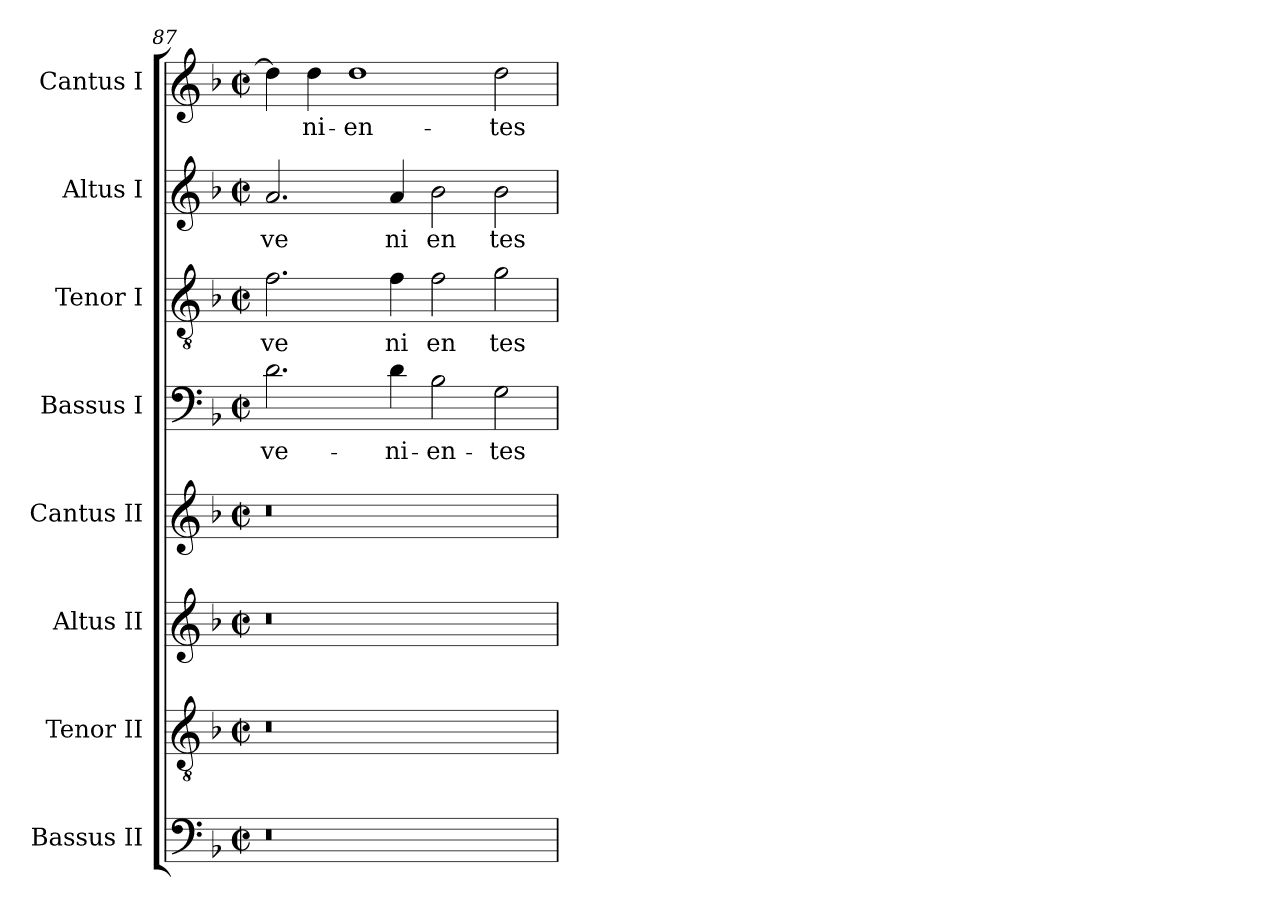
**kern	**kern	**kern	**kern	**kern	**text	**kern	**text	**kern	**text	**kern	**text
*part8	*part7	*part6	*part5	*part4	*part4	*part3	*part3	*part2	*part2	*part1	*part1
*staff8	*staff7	*staff6	*staff5	*staff4	*staff4	*staff3	*staff3	*staff2	*staff2	*staff1	*staff1
*I"Bassus II	*I"Tenor II	*I"Altus II	*I"Cantus II	*I"Bassus I	*	*I"Tenor I	*	*I"Altus I	*	*I"Cantus I	*
*I'Bassus II	*I'Tenor II	*I'Altus II	*I'Cantus II	*I'Bassus I	*	*I'Tenor I	*	*I'Altus I	*	*I'Cantus I	*
*clefF4	*clefGv2	*clefG2	*clefG2	*clefF4	*	*clefGv2	*	*clefG2	*	*clefG2	*
*k[b-]	*k[b-]	*k[b-]	*k[b-]	*k[b-]	*	*k[b-]	*	*k[b-]	*	*k[b-]	*
*F:	*F:	*F:	*F:	*F:	*	*F:	*	*F:	*	*F:	*
*M2/2	*M2/2	*M2/2	*M2/2	*M2/2	*	*M2/2	*	*M2/2	*	*M2/2	*
*met(c|)	*met(c|)	*met(c|)	*met(c|)	*met(c|)	*	*met(c|)	*	*met(c|)	*	*met(c|)	*
=87	=87	=87	=87	=87	=87	=87	=87	=87	=87	=87	=87
!	!	!	!	!	!LO:LY:b:cj	!	!LO:LY:b:cj	!	!LO:LY:b:cj	!	!LO:LY:b:cj
0r	0r	0r	0r	2.d\	ve-	2.f\	ve	2.a/	ve	4dd\]	--
!	!	!	!	!	!	!	!	!	!	!	!LO:LY:b:cj
.	.	.	.	.	.	.	.	.	.	4dd\	-ni-
!	!	!	!	!	!	!	!	!	!	!	!LO:LY:b:cj
.	.	.	.	.	.	.	.	.	.	1dd	-en-
!	!	!	!	!	!LO:LY:b:cj	!	!LO:LY:b:cj	!	!LO:LY:b:cj	!	!
.	.	.	.	4d\	-ni-	4f\	ni	4a/	ni	.	.
!	!	!	!	!	!LO:LY:b:cj	!	!LO:LY:b:cj	!	!LO:LY:b:cj	!	!
.	.	.	.	2B-\	-en-	2f\	en	2b-\	en	.	.
!	!	!	!	!	!LO:LY:b:cj	!	!LO:LY:b:cj	!	!LO:LY:b:cj	!	!LO:LY:b:cj
.	.	.	.	2G\	-tes	2g\	tes	2b-\	tes	2dd\	-tes
=	=	=	=	=	=	=	=	=	=	=	=
*-	*-	*-	*-	*-	*-	*-	*-	*-	*-	*-	*-
